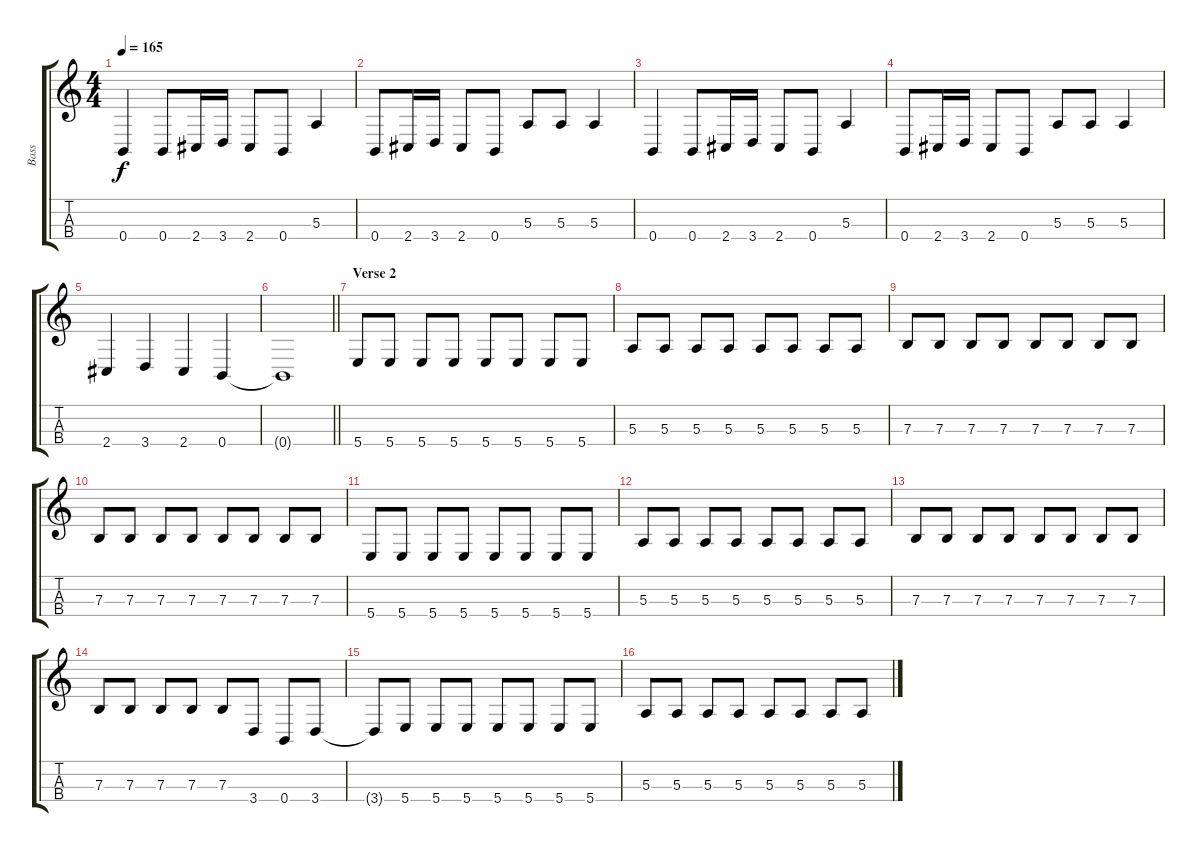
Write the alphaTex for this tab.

\track ("Bass" "Bass") {instrument electricbassfinger}
\staff {score tabs}
\tuning (D3 A2 E2 B1) {hide}
\ts (4 4)
\tempo 165
\clef g2
\ks c
0.4.4{dy f} 0.4.8 2.4.16 3.4.16 2.4.8 0.4.8 5.3.4 |
0.4.8 2.4.16 3.4.16 2.4.8 0.4.8 5.3.8 5.3.8 5.3.4 |
0.4.4 0.4.8 2.4.16 3.4.16 2.4.8 0.4.8 5.3.4 |
0.4.8 2.4.16 3.4.16 2.4.8 0.4.8 5.3.8 5.3.8 5.3.4 |
2.4.4 3.4.4 2.4.4 0.4.4 |
\barLineRight lightlight
0.4{t}.1 |
\section ("" "Verse 2")
5.4.8 5.4.8 5.4.8 5.4.8 5.4.8 5.4.8 5.4.8 5.4.8 |
5.3.8 5.3.8 5.3.8 5.3.8 5.3.8 5.3.8 5.3.8 5.3.8 |
7.3.8 7.3.8 7.3.8 7.3.8 7.3.8 7.3.8 7.3.8 7.3.8 |
7.3.8 7.3.8 7.3.8 7.3.8 7.3.8 7.3.8 7.3.8 7.3.8 |
5.4.8 5.4.8 5.4.8 5.4.8 5.4.8 5.4.8 5.4.8 5.4.8 |
5.3.8 5.3.8 5.3.8 5.3.8 5.3.8 5.3.8 5.3.8 5.3.8 |
7.3.8 7.3.8 7.3.8 7.3.8 7.3.8 7.3.8 7.3.8 7.3.8 |
7.3.8 7.3.8 7.3.8 7.3.8 7.3.8 3.4.8 0.4.8 3.4.8 |
3.4{t}.8 5.4.8 5.4.8 5.4.8 5.4.8 5.4.8 5.4.8 5.4.8 |
5.3.8 5.3.8 5.3.8 5.3.8 5.3.8 5.3.8 5.3.8 5.3.8
